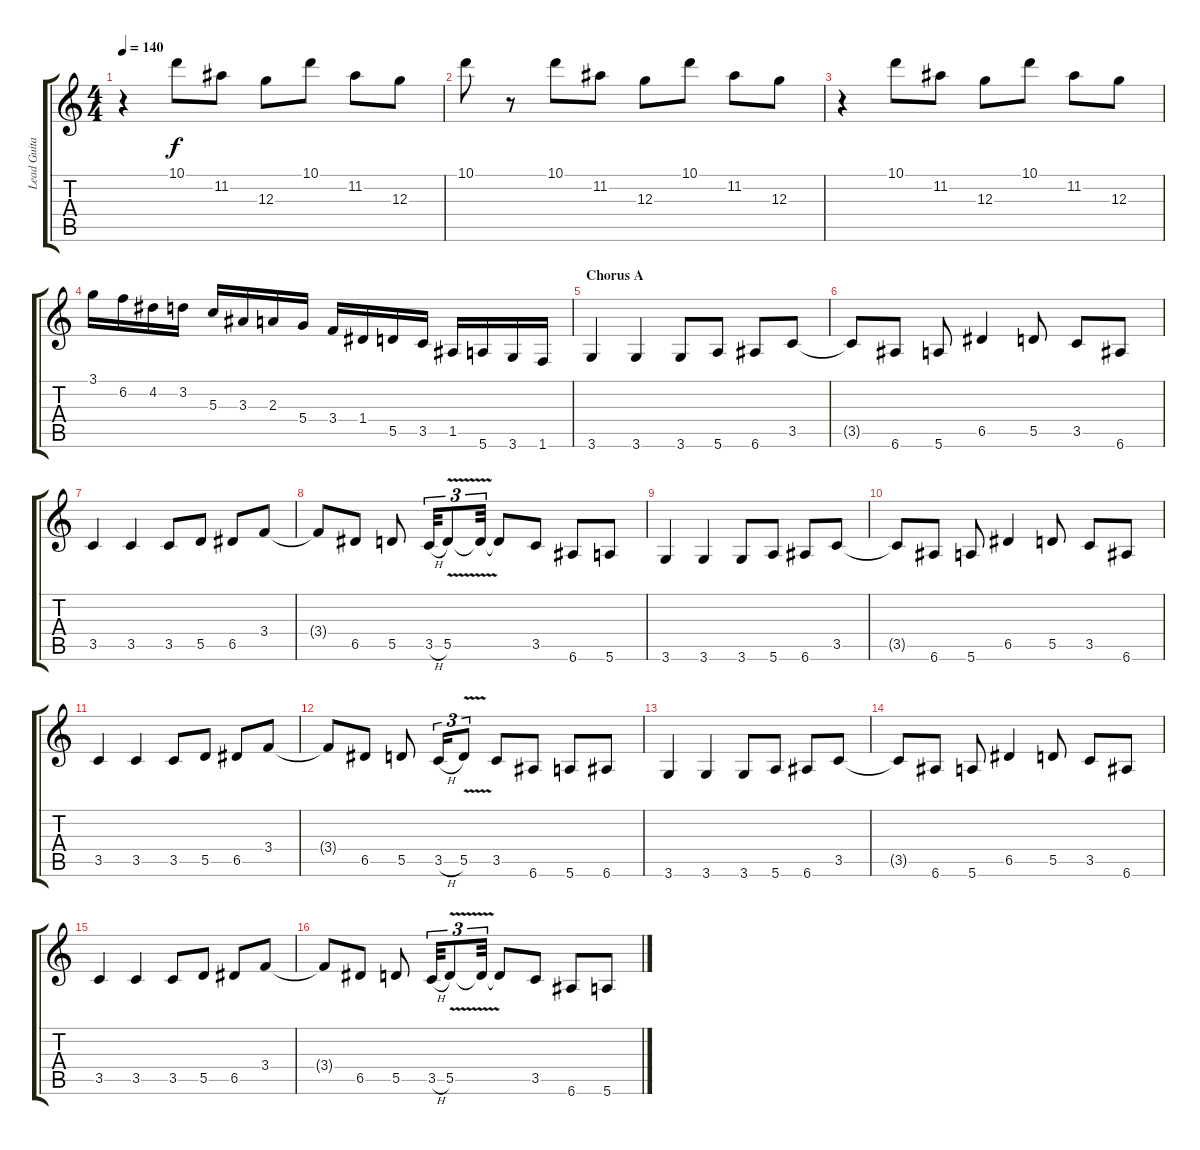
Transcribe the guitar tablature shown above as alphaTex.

\track ("Lead Guitar" "Lead Guita") {instrument distortionguitar}
\staff {score tabs}
\tuning (E4 B3 G3 D3 A2 E2) {hide}
\ts (4 4)
\tempo 140
\clef g2
\ks c
r.4{dy f} 10.1.8 11.2.8 12.3.8 10.1.8 11.2.8 12.3.8 |
10.1.8 r.8 10.1.8 11.2.8 12.3.8 10.1.8 11.2.8 12.3.8 |
r.4 10.1.8 11.2.8 12.3.8 10.1.8 11.2.8 12.3.8 |
3.1.16 6.2.16 4.2.16 3.2.16 5.3.16 3.3.16 2.3.16 5.4.16 3.4.16 1.4.16 5.5.16 3.5.16 1.5.16 5.6.16 3.6.16 1.6.16 |
\section ("" "Chorus A")
3.6.4 3.6.4 3.6.8 5.6.8 6.6.8 3.5.8 |
3.5{t}.8 6.6.8 5.6.8 6.5.4 5.5.8 3.5.8 6.6.8 |
3.5.4 3.5.4 3.5.8 5.5.8 6.5.8 3.4.8 |
3.4{t}.8 6.5.8 5.5.8 3.5{h}.32{tu (3 2)} 5.5{v}.8{tu (3 2)} 5.5{t}.32{tu (3 2)} 5.5{t}.8 3.5.8 6.6.8 5.6.8 |
3.6.4 3.6.4 3.6.8 5.6.8 6.6.8 3.5.8 |
3.5{t}.8 6.6.8 5.6.8 6.5.4 5.5.8 3.5.8 6.6.8 |
3.5.4 3.5.4 3.5.8 5.5.8 6.5.8 3.4.8 |
3.4{t}.8 6.5.8 5.5.8 3.5{h}.16{tu (3 2)} 5.5{v}.8{tu (3 2)} 3.5.8 6.6.8 5.6.8 6.6.8 |
3.6.4 3.6.4 3.6.8 5.6.8 6.6.8 3.5.8 |
3.5{t}.8 6.6.8 5.6.8 6.5.4 5.5.8 3.5.8 6.6.8 |
3.5.4 3.5.4 3.5.8 5.5.8 6.5.8 3.4.8 |
3.4{t}.8 6.5.8 5.5.8 3.5{h}.32{tu (3 2)} 5.5{v}.8{tu (3 2)} 5.5{t}.32{tu (3 2)} 5.5{t}.8 3.5.8 6.6.8 5.6.8
